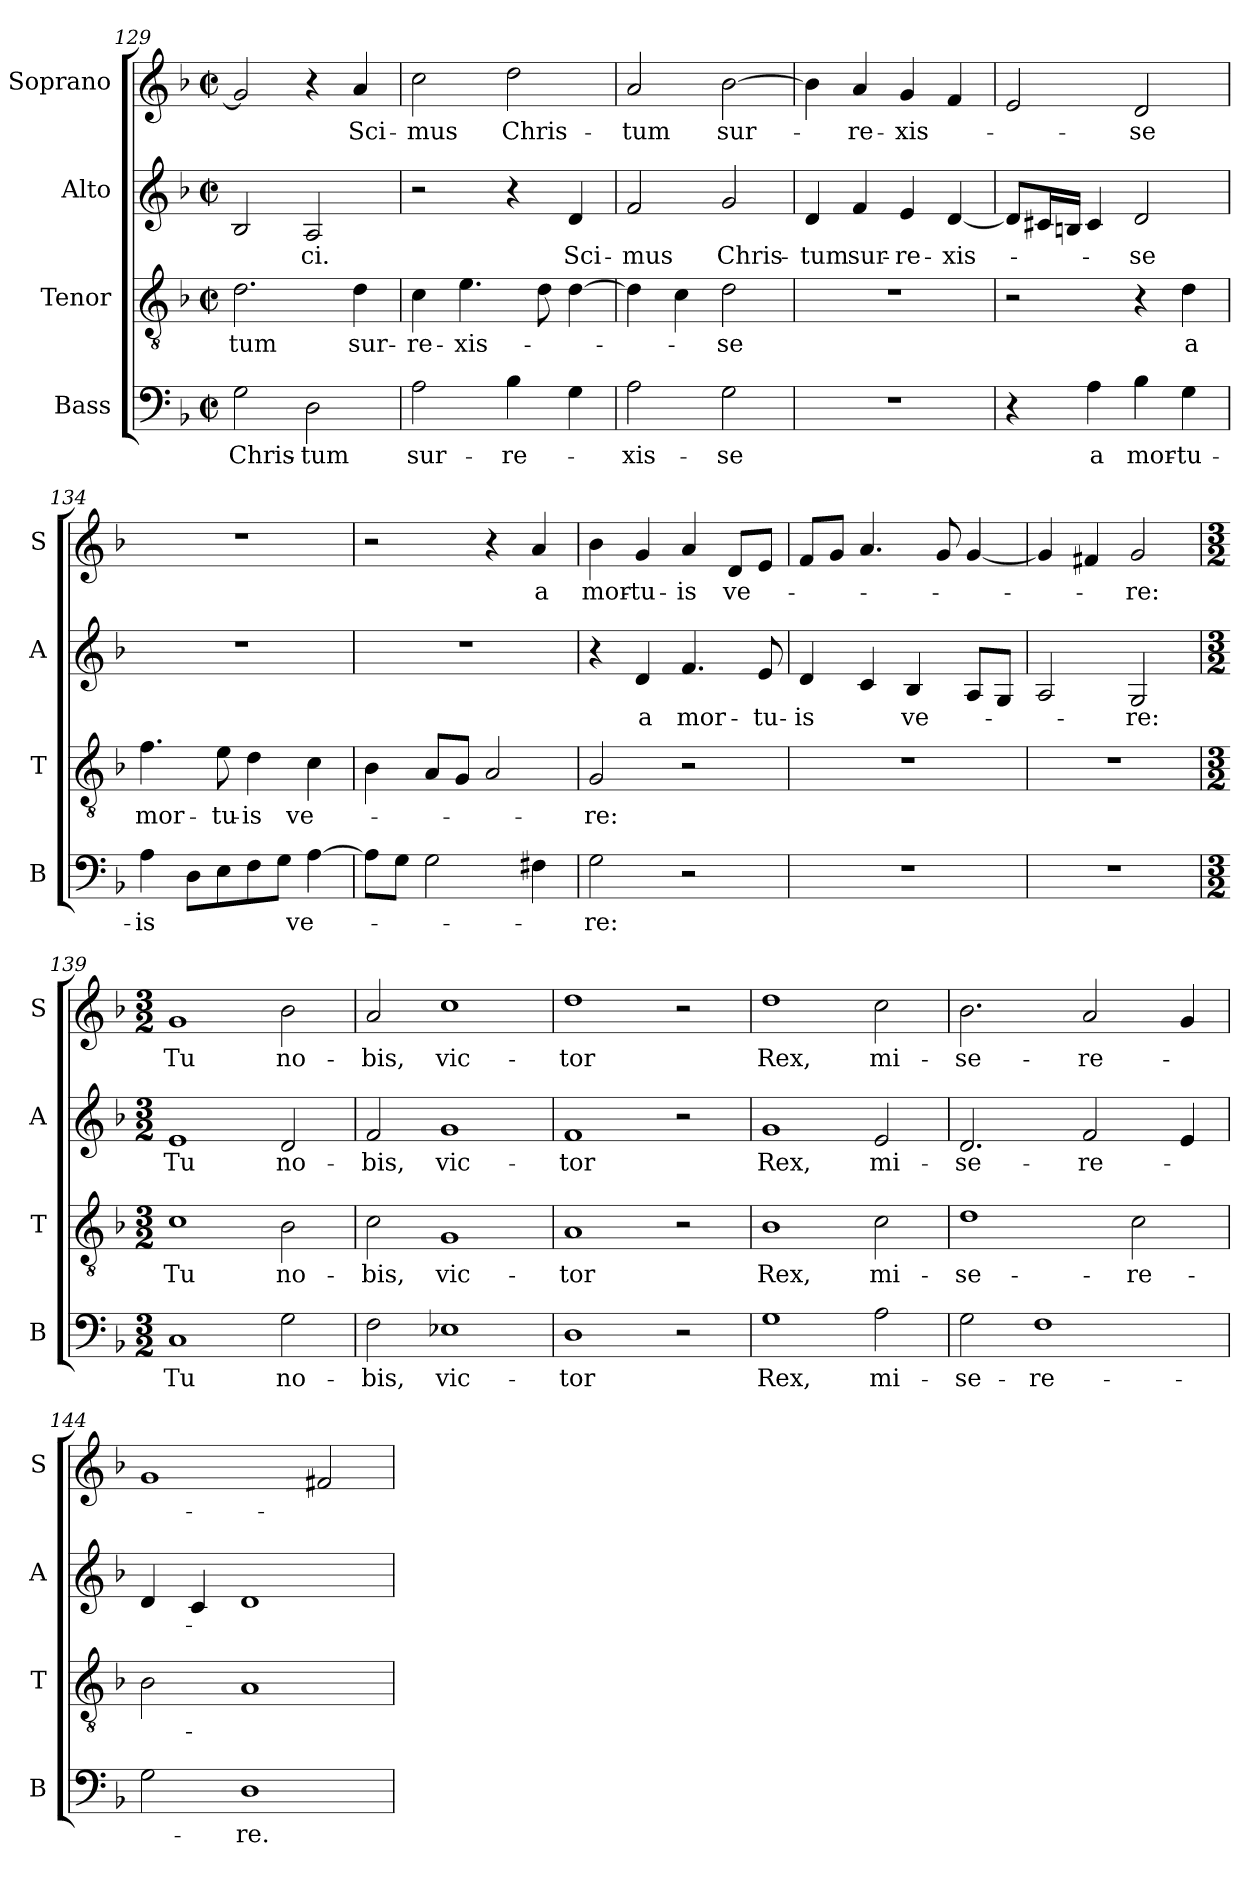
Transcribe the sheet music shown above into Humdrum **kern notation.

**kern	**text	**kern	**text	**kern	**text	**kern	**text
*part4	*part4	*part3	*part3	*part2	*part2	*part1	*part1
*staff4	*staff4	*staff3	*staff3	*staff2	*staff2	*staff1	*staff1
*I"Bass	*	*I"Tenor	*	*I"Alto	*	*I"Soprano	*
*I'B	*	*I'T	*	*I'A	*	*I'S	*
!!LO:LB:g=z
*clefF4	*	*clefGv2	*	*clefG2	*	*clefG2	*
*k[b-]	*	*k[b-]	*	*k[b-]	*	*k[b-]	*
*F:	*	*F:	*	*F:	*	*F:	*
*M2/2	*	*M2/2	*	*M2/2	*	*M2/2	*
*met(c|)	*	*met(c|)	*	*met(c|)	*	*met(c|)	*
=129	=129	=129	=129	=129	=129	=129	=129
!	!LO:LY:b	!	!LO:LY:b	!	!	!	!
2G\	Chris-	2.d\	-tum	2B-/	.	2g/]	.
!	!LO:LY:b	!	!	!	!LO:LY:b	!	!
2D\	-tum	.	.	2A/	-ci.	4r	.
!	!	!	!LO:LY:b	!	!	!	!LO:LY:b
.	.	4d\	sur-	.	.	4a/	Sci-
=130	=130	=130	=130	=130	=130	=130	=130
!	!LO:LY:b	!	!LO:LY:b	!	!	!	!LO:LY:b
2A\	sur-	4c\	-re-	2r	.	2cc\	-mus
!	!	!	!LO:LY:b	!	!	!	!
.	.	4.e\	-xis-	.	.	.	.
!	!LO:LY:b	!	!	!	!	!	!LO:LY:b
4B-\	-re-	.	.	4r	.	2dd\	Chris-
.	.	8d\	.	.	.	.	.
!	!	!	!	!	!LO:LY:b	!	!
4G\	.	[4d\	.	4d/	Sci-	.	.
=131	=131	=131	=131	=131	=131	=131	=131
!	!LO:LY:b	!	!	!	!LO:LY:b	!	!LO:LY:b
2A\	-xis-	4d\]	.	2f/	-mus	2a/	-tum
.	.	4c\	.	.	.	.	.
!	!LO:LY:b	!	!LO:LY:b	!	!LO:LY:b	!	!LO:LY:b
2G\	-se	2d\	-se	2g/	Chris-	[2b-\	sur-
=132	=132	=132	=132	=132	=132	=132	=132
!	!	!	!	!	!LO:LY:b	!	!
1r	.	1r	.	4d/	-tum	4b-\]	.
!	!	!	!	!	!LO:LY:b	!	!LO:LY:b
.	.	.	.	4f/	sur-	4a/	-re-
!	!	!	!	!	!LO:LY:b	!	!LO:LY:b
.	.	.	.	4e/	-re-	4g/	-xis-
!	!	!	!	!	!LO:LY:b	!	!
.	.	.	.	[4d/	-xis-	4f/	.
=133	=133	=133	=133	=133	=133	=133	=133
4r	.	2r	.	8d/L]	.	2e/	.
.	.	.	.	16c#X/L	.	.	.
.	.	.	.	16Bn/JJ	.	.	.
!	!LO:LY:b	!	!	!	!	!	!
4A\	a	.	.	4c#/	.	.	.
!	!LO:LY:b	!	!	!	!LO:LY:b	!	!LO:LY:b
4B-\	mor-	4r	.	2d/	-se	2d/	-se
!	!LO:LY:b	!	!LO:LY:b	!	!	!	!
4G\	-tu-	4d\	a	.	.	.	.
!!LO:LB:g=z
=134	=134	=134	=134	=134	=134	=134	=134
!	!LO:LY:b	!	!LO:LY:b	!	!	!	!
4A\	-is	4.f\	mor-	1r	.	1r	.
8D\L	.	.	.	.	.	.	.
!	!	!	!LO:LY:b	!	!	!	!
8E\	.	8e\	-tu-	.	.	.	.
!	!	!	!LO:LY:b	!	!	!	!
8F\	.	4d\	-is	.	.	.	.
8G\J	.	.	.	.	.	.	.
!	!LO:LY:b	!	!LO:LY:b	!	!	!	!
[4A\	ve-	4c\	ve-	.	.	.	.
=135	=135	=135	=135	=135	=135	=135	=135
8A\L]	.	4B-\	.	1r	.	2r	.
8G\J	.	.	.	.	.	.	.
2G\	.	8A/L	.	.	.	.	.
.	.	8G/J	.	.	.	.	.
.	.	2A/	.	.	.	4r	.
!	!	!	!	!	!	!	!LO:LY:b
4F#X\	.	.	.	.	.	4a/	a
=136	=136	=136	=136	=136	=136	=136	=136
!	!LO:LY:b	!	!LO:LY:b	!	!	!	!LO:LY:b
2G\	-re:	2G/	-re:	4r	.	4b-\	mor-
!	!	!	!	!	!LO:LY:b	!	!LO:LY:b
.	.	.	.	4d/	a	4g/	-tu-
!	!	!	!	!	!LO:LY:b	!	!LO:LY:b
2r	.	2r	.	4.f/	mor-	4a/	-is
!	!	!	!	!	!	!	!LO:LY:b
.	.	.	.	.	.	8d/L	ve-
!	!	!	!	!	!LO:LY:b	!	!
.	.	.	.	8e/	-tu-	8e/J	.
=137	=137	=137	=137	=137	=137	=137	=137
!	!	!	!	!	!LO:LY:b	!	!
1r	.	1r	.	4d/	-is	8f/L	.
.	.	.	.	.	.	8g/J	.
.	.	.	.	4c/	.	4.a/	.
!	!	!	!	!	!LO:LY:b	!	!
.	.	.	.	4B-/	ve-	.	.
.	.	.	.	.	.	8g/	.
.	.	.	.	8A/L	.	[4g/	.
.	.	.	.	8G/J	.	.	.
=138	=138	=138	=138	=138	=138	=138	=138
1r	.	1r	.	2A/	.	4g/]	.
.	.	.	.	.	.	4f#X/	.
!	!	!	!	!	!LO:LY:b	!	!LO:LY:b
.	.	.	.	2G/	-re:	2g/	-re:
!!LO:PB:g=z
=139	=139	=139	=139	=139	=139	=139	=139
*M3/2	*	*M3/2	*	*M3/2	*	*M3/2	*
!	!LO:LY:b	!	!LO:LY:b	!	!LO:LY:b	!	!LO:LY:b
1C	Tu	1c	Tu	1e	Tu	1g	Tu
!	!LO:LY:b	!	!LO:LY:b	!	!LO:LY:b	!	!LO:LY:b
2G\	no-	2B-\	no-	2d/	no-	2b-\	no-
=140	=140	=140	=140	=140	=140	=140	=140
!	!LO:LY:b	!	!LO:LY:b	!	!LO:LY:b	!	!LO:LY:b
2F\	-bis,	2c\	-bis,	2f/	-bis,	2a/	-bis,
!	!LO:LY:b	!	!LO:LY:b	!	!LO:LY:b	!	!LO:LY:b
1E-X	vic-	1G	vic-	1g	vic-	1cc	vic-
=141	=141	=141	=141	=141	=141	=141	=141
!	!LO:LY:b	!	!LO:LY:b	!	!LO:LY:b	!	!LO:LY:b
1D	-tor	1A	-tor	1f	-tor	1dd	-tor
2r	.	2r	.	2r	.	2r	.
=142	=142	=142	=142	=142	=142	=142	=142
!	!LO:LY:b	!	!LO:LY:b	!	!LO:LY:b	!	!LO:LY:b
1G	Rex,	1B-	Rex,	1g	Rex,	1dd	Rex,
!	!LO:LY:b	!	!LO:LY:b	!	!LO:LY:b	!	!LO:LY:b
2A\	mi-	2c\	mi-	2e/	mi-	2cc\	mi-
=143	=143	=143	=143	=143	=143	=143	=143
!	!LO:LY:b	!	!LO:LY:b	!	!LO:LY:b	!	!LO:LY:b
2G\	-se-	1d	-se-	2.d/	-se-	2.b-\	-se-
!	!LO:LY:b	!	!	!	!	!	!
1F	-re-	.	.	.	.	.	.
!	!	!	!	!	!LO:LY:b	!	!LO:LY:b
.	.	.	.	2f/	-re-	2a/	-re-
!	!	!	!LO:LY:b	!	!	!	!
.	.	2c\	-re-	.	.	.	.
.	.	.	.	4e/	.	4g/	.
!!LO:LB:g=z
=144	=144	=144	=144	=144	=144	=144	=144
2G\	.	2B-\	.	4d/	.	1g	.
.	.	.	.	4c/	.	.	.
!	!LO:LY:b	!	!	!	!	!	!
1D	-re.	1A	.	1d	.	.	.
.	.	.	.	.	.	2f#X/	.
=	=	=	=	=	=	=	=
*-	*-	*-	*-	*-	*-	*-	*-
